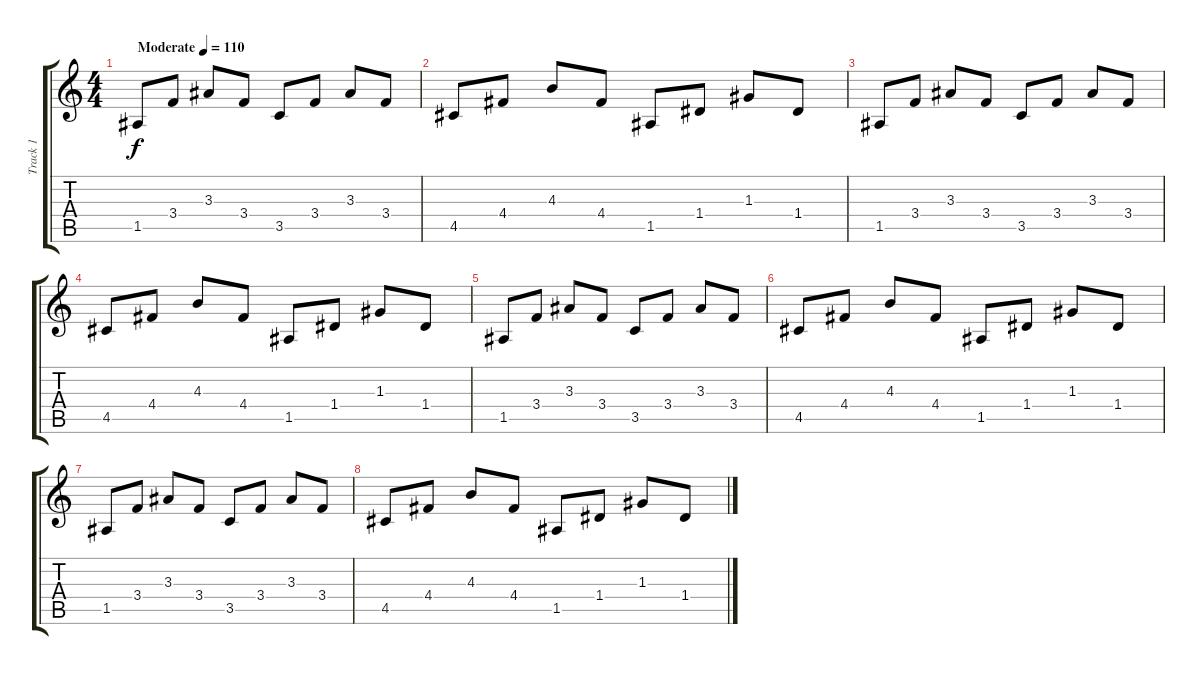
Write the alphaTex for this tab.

\track ("Track 1" "Track 1") {instrument electricguitarclean}
\staff {score tabs}
\tuning (E4 B3 G3 D3 A2 E2) {hide}
\ts (4 4)
\tempo (110 "Moderate")
\clef g2
\ks c
1.5.8{dy f instrument electricguitarclean} 3.4.8 3.3.8 3.4.8 3.5.8 3.4.8 3.3.8 3.4.8 |
4.5.8 4.4.8 4.3.8 4.4.8 1.5.8 1.4.8 1.3.8 1.4.8 |
1.5.8 3.4.8 3.3.8 3.4.8 3.5.8 3.4.8 3.3.8 3.4.8 |
4.5.8 4.4.8 4.3.8 4.4.8 1.5.8 1.4.8 1.3.8 1.4.8 |
1.5.8 3.4.8 3.3.8 3.4.8 3.5.8 3.4.8 3.3.8 3.4.8 |
4.5.8 4.4.8 4.3.8 4.4.8 1.5.8 1.4.8 1.3.8 1.4.8 |
1.5.8 3.4.8 3.3.8 3.4.8 3.5.8 3.4.8 3.3.8 3.4.8 |
4.5.8 4.4.8 4.3.8 4.4.8 1.5.8 1.4.8 1.3.8 1.4.8
